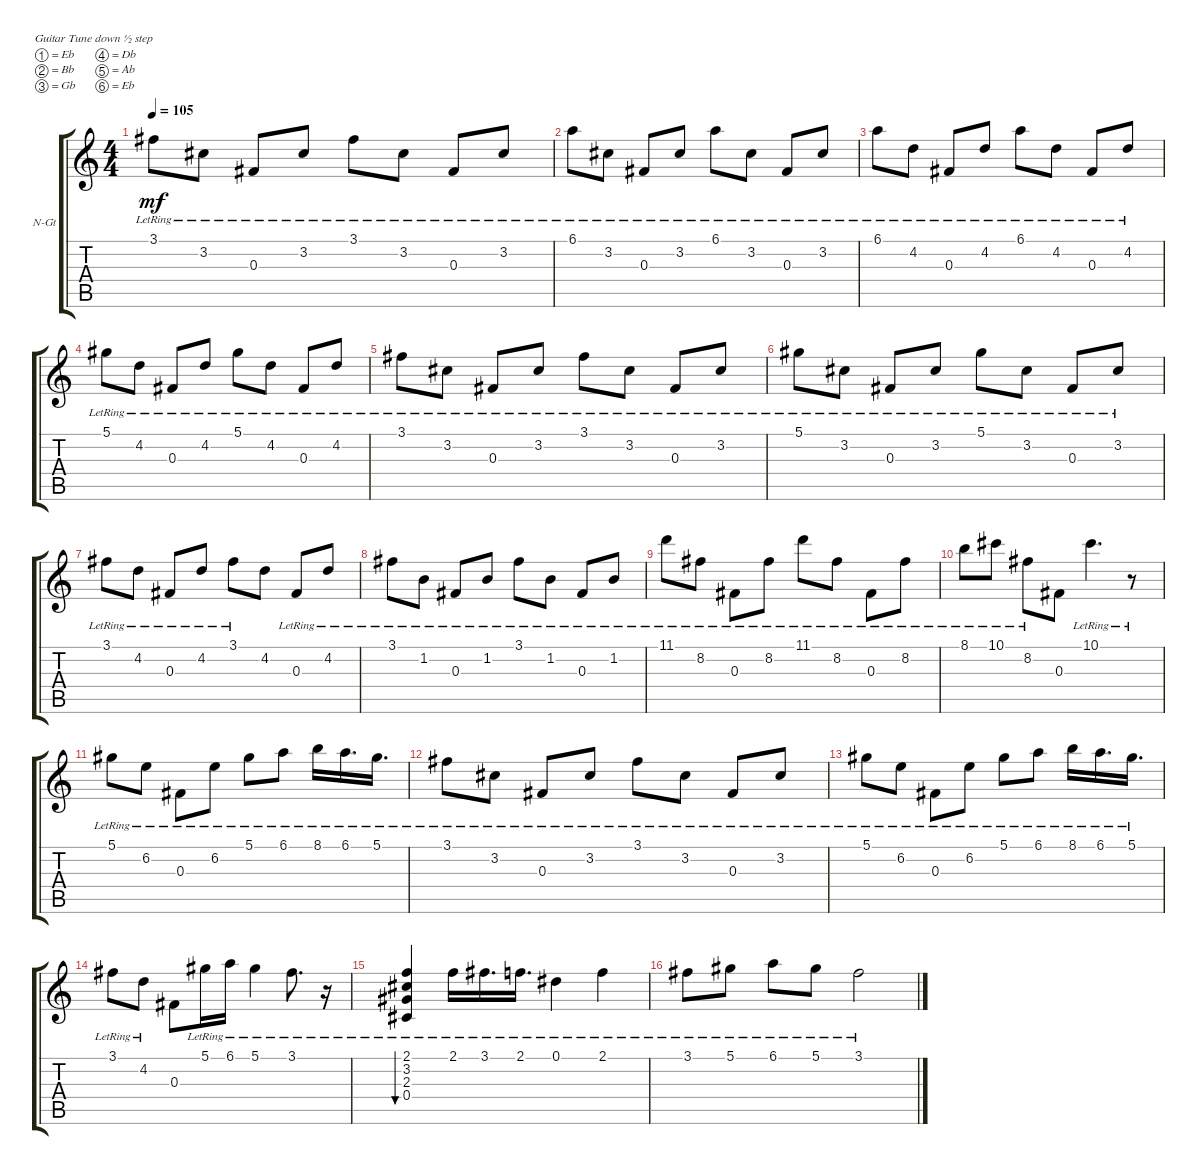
\bracketExtendMode groupsimilarinstruments
\firstSystemTrackNameOrientation horizontal
\otherSystemsTrackNameOrientation horizontal
\track ("Äîðîæêà 2" "N-Gt") {instrument acousticguitarnylon}
\staff {score tabs}
\tuning (Eb4 Bb3 Gb3 Db3 Ab2 Eb2)
\ts (4 4)
\tempo 105
\clef g2
\ks c
3.1{lr}.8{dy mf} 3.2{lr}.8 0.3{lr}.8 3.2{lr}.8 3.1{lr}.8 3.2{lr}.8 0.3{lr}.8 3.2{lr}.8 |
6.1{lr}.8 3.2{lr}.8 0.3{lr}.8 3.2{lr}.8 6.1{lr}.8 3.2{lr}.8 0.3{lr}.8 3.2{lr}.8 |
6.1{lr}.8 4.2{lr}.8 0.3{lr}.8 4.2{lr}.8 6.1{lr}.8 4.2{lr}.8 0.3{lr}.8 4.2{lr}.8 |
5.1{lr}.8 4.2{lr}.8 0.3{lr}.8 4.2{lr}.8 5.1{lr}.8 4.2{lr}.8 0.3{lr}.8 4.2{lr}.8 |
3.1{lr}.8 3.2{lr}.8 0.3{lr}.8 3.2{lr}.8 3.1{lr}.8 3.2{lr}.8 0.3{lr}.8 3.2{lr}.8 |
5.1{lr}.8 3.2{lr}.8 0.3{lr}.8 3.2{lr}.8 5.1{lr}.8 3.2{lr}.8 0.3{lr}.8 3.2{lr}.8 |
3.1{lr}.8 4.2{lr}.8 0.3{lr}.8 4.2{lr}.8 3.1{lr}.8 4.2.8 0.3{lr}.8 4.2{lr}.8 |
3.1{lr}.8 1.2{lr}.8 0.3{lr}.8 1.2{lr}.8 3.1{lr}.8 1.2{lr}.8 0.3{lr}.8 1.2{lr}.8 |
11.1{lr}.8 8.2{lr}.8 0.3{lr}.8 8.2{lr}.8 11.1{lr}.8 8.2{lr}.8 0.3{lr}.8 8.2{lr}.8 |
8.1{lr}.8 10.1{lr}.8 8.2{lr}.8 0.3.8 10.1{lr}.4{d} r.8 |
5.1{lr}.8 6.2{lr}.8 0.3{lr}.8 6.2{lr}.8 5.1{lr}.8 6.1{lr}.8 8.1{lr}.16 6.1{lr}.16{d} 5.1{lr}.16{d} |
3.1{lr}.8 3.2{lr}.8 0.3{lr}.8 3.2{lr}.8 3.1{lr}.8 3.2{lr}.8 0.3{lr}.8 3.2{lr}.8 |
5.1{lr}.8 6.2{lr}.8 0.3{lr}.8 6.2{lr}.8 5.1{lr}.8 6.1{lr}.8 8.1{lr}.16 6.1{lr}.16{d} 5.1{lr}.16{d} |
3.1{lr}.8 4.2{lr}.8 0.3.8 5.1{lr}.16 6.1{lr}.16 5.1{lr}.4 3.1{lr}.8{d} r.16 |
(2.1{lr} 3.2{lr} 2.3{lr} 0.4{lr}).4{bu 240} 2.1{lr}.16 3.1{lr}.16{d} 2.1{lr}.16{d} 0.1{lr}.4 2.1{lr}.4 |
3.1{lr}.8 5.1{lr}.8 6.1{lr}.8 5.1{lr}.8 3.1{lr}.2
